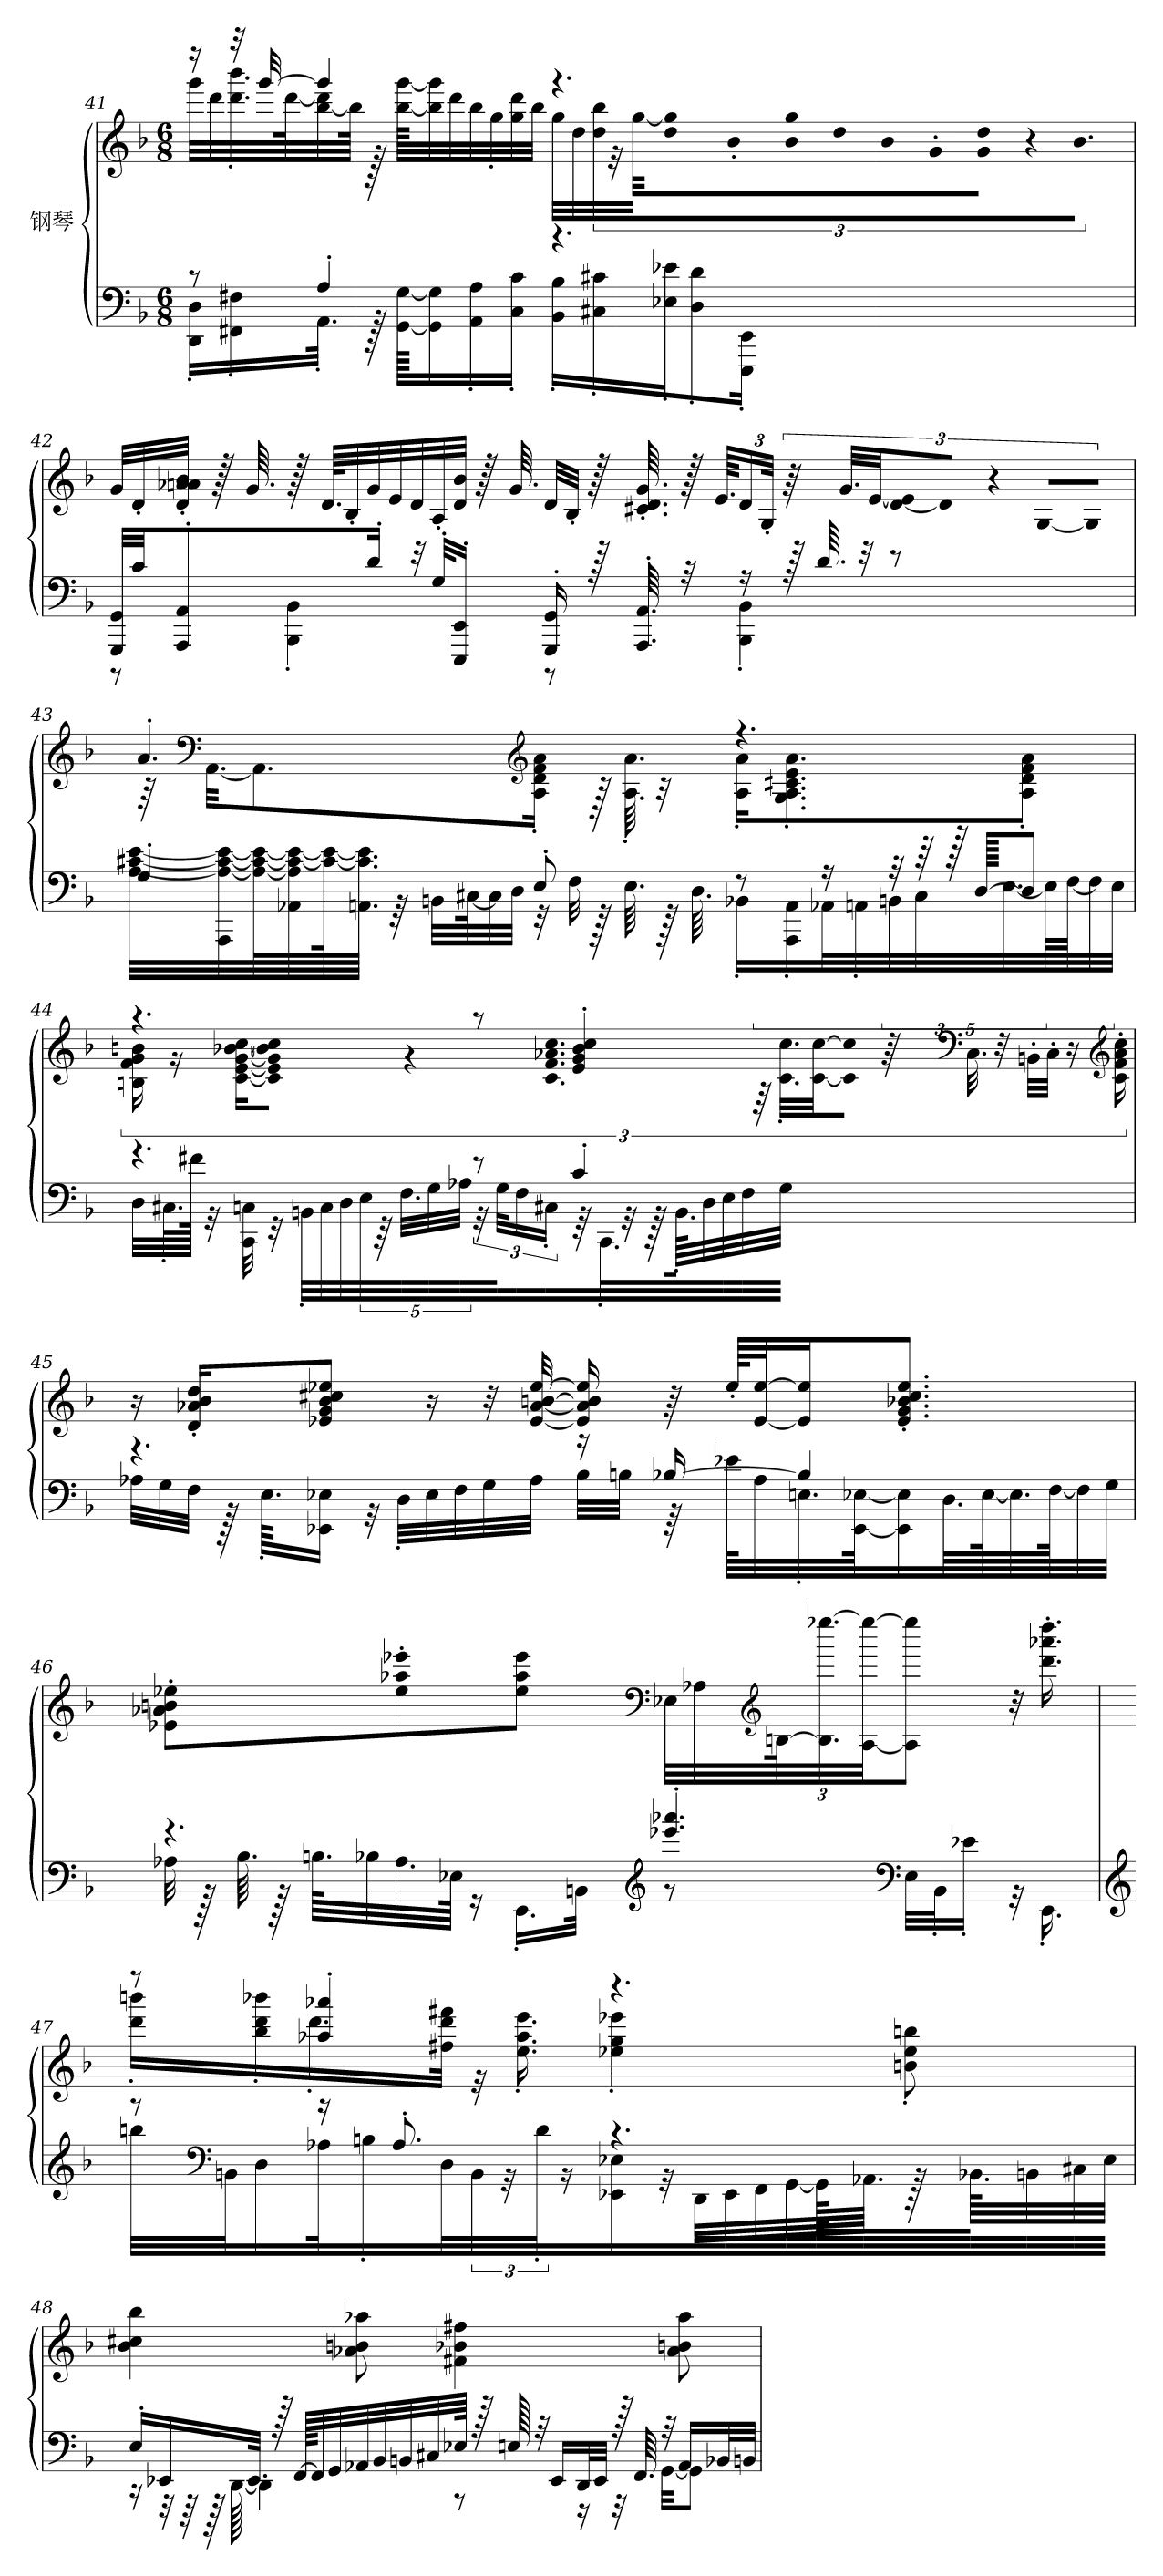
**kern	**kern
*part1	*part1
*staff2	*staff1
*I"钢琴	*
!!LO:LB:g=z
*clefF4	*clefG2
*k[b-]	*k[b-]
*M6/8	*M6/8
=41	=41
*^	*^
8r	16DD\' 16D\'LL	16r	32ggg\LLL
.	.	.	32ddd\
.	16FF#X\' 16F#X\'	32r	32.ddd\' 32.bbb-\'
.	.	[32ggg/	.
.	.	.	[64ddd\K
4A'/	32.AA'\JJk	4ggg/]	[32bb-\ 32ddd\]
.	.	.	64bb-\JJJk]
.	128r	.	128r
.	[128GG\ [128G\KKKLL	.	[128bb-\ [128ggg\KKLLL
.	16GG\] 16G\]	.	32bb-\] 32ggg\]
.	.	.	32ddd\
.	16AA\' 16A\'	.	32bb-\
.	.	.	32gg'\
.	16C\' 16c\'JJ	.	32gg\ 32ddd\
.	.	.	32bb-\JJJ
4.r	16BB-\' 16B-\'LL	4.r	32gg\LLL
.	.	.	32dd\
.	16C#X\' 16c#X\'	.	48dd\ 48bb-\JJJ
.	.	.	48r
.	.	.	[48gg\LLL
.	16E-X\' 16e-X\'J	.	32dd\ 32gg\]
.	.	.	32b-'\
.	8D\' 8d\'	.	32b-\ 32gg\
.	.	.	32dd\
.	.	.	32b-\
.	.	.	32g'\
.	16EEE\' 16EE\'Jk	.	32g\ 32dd\JJJ
.	.	.	128r
.	.	.	64.b-\
*	*	*v	*v
!!LO:LB:g=z
=42	=42	=42
32GGG/ 32GG/LLL	8r	32g/LLL
32c/JJ	.	32d'/
8AAA/' 8AA/'	.	32d/' 32a-X/' 32an/' 32b-/'JJJ
.	.	128r
.	.	64.g/
.	4BBB-\' 4BB-\'	128r
.	.	64.d/KLLL
.	.	32B-'/
16d'/Jk	.	32g/
.	.	32e/
32r	.	32d/
32G'/KLL	.	32A'/
16EEE/' 16EE/'JJ	.	32d/ 32b-/JJJ
.	.	128r
.	.	64.g/
16GGG/' 16GG/'	8r	32d/LLL
.	.	32B-'/JJJ
128r	.	128r
64.AAA/' 64.AA/'	.	64.c#X/' 64.d/' 64.g/'
32r	.	128r
.	.	64.e/KKLL
*	*	*Xbrackettup
16r	4BBB-\' 4BB-\'	24d/
.	.	48G'/JJk
*	*	*brackettup
128r	.	96r
64.d/	.	.
.	.	48.g/LLL
32r	.	.
.	.	[48e/
8r	.	[32d/ 32e/]
.	.	64d/JJJk]
.	.	128r
.	.	[128G/KKKLL
.	.	16G/JJ]
!!LO:LB:g=z
=43	=43	=43
*	*	*^
4G'/	[32A\ [32c#X\ [32e\LLL	4.a'/	64r
*	*	*clefF4	*
.	.	.	[32.AA\KKL
.	32AAA\ 32A\_ 32c#\_ 32e\_	.	.
.	64A\_ 64c#\_ 64e\_L	.	8.AA\]
.	64AA-X\ 64A\] 64c#\_ 64e\_	.	.
.	128c#\_ 128e\_K	.	.
.	64.AAn\ 64.c#\] 64.e\]JJJJ	.	.
.	64r	.	.
.	32BBn\LLL	.	.
.	[64C#X\K	.	.
.	32C#\]	.	.
.	32D\JJJ	.	.
*	*	*clefG2	*
8E'/	32r	.	16A\' 16d\' 16f\' 16a\'Jk
.	32F\	.	.
.	128r	.	128r
.	64.E\	.	64.A\' 64.a\'
.	128r	.	32r
.	64.D\	.	.
8r	16BB-X'\LL	4.r	16A\' 16a\'KL
.	16AAA\' 16AA\'	.	8.G\' 8.A\' 8.c#X\' 8.e\' 8.a\'
16r	32AA-X\L	.	.
.	32AAn'\	.	.
32r	32BBn\	.	.
64r	32C#\	.	.
128r	.	.	.
[128D/KKKKL	.	.	.
8D/J]	[32.E\	.	8A\' 8d\' 8f\' 8a\'J
.	128E\LL]	.	.
.	[128F\JJ	.	.
.	32F\]	.	.
.	32E\JJJ	.	.
!!LO:PB:g=z	!!
=44	=44	=44	=44
4.r	32D\LLL	4.r	24Bn\ 24f\ 24g\ 24bn\
.	64.C#X'\L	.	.
.	.	.	24r
.	128f#X\JJJJk	.	.
.	32r	.	.
.	.	.	[24c\ [24e\ [24g\ [24b-X\ [24cc\KL
.	32CC\ 32Cn\	.	.
.	32r	.	8c\] 8e\] 8g\] 8b-\] 8cc\]J
.	32BBn'\LLL	.	.
.	32C\	.	.
.	32D\	.	.
.	40E\JJJ	.	32r
.	80r	.	.
.	.	.	16.c\ 16.f\ 16.a-X\ 16.cc\
.	40.F\LLL	.	.
.	40G\	.	.
.	40A-X\JJJ	.	.
8r	48r	8r	96r
.	.	.	48.c\' 48.cc\'LLL
.	48G\KLL	.	.
.	24F\	.	[48c\ [48cc\J
.	.	.	16c\] 16cc\]JJ
.	24C#X'\JJ	.	.
4c'/	64r	4e/' 4g/' 4b-/' 4cc/'	80r
*	*	*clefF4	*
.	.	.	40.C\
.	32.CC'\	.	.
.	.	.	40r
.	32r	.	.
.	.	.	40BBn'\LLL
.	128r	.	.
.	.	.	40C'\JJJ
.	64.BB'\KLLL	.	.
.	32D\	.	16r
.	32E\	.	.
*	*	*clefG2	*
.	32F\	.	16c\' 16f\' 16a-\' 16cc\'
.	32G\JJJ	.	.
*	*	*v	*v
!!LO:LB:g=z
=45	=45	=45
4.r	32A-X\LLL	16r
.	32G\	.
.	32F\JJJ	16d/' 16a-X/' 16b-/' 16dd/'KL
.	128r	.
.	64.E'\KKLL	.
.	16EE-X\ 16E-X\JJ	8e-X/ 8g/ 8b-/ 8cc#X/ 8ee-X/J
.	32r	.
.	32D'\LLL	.
.	32E-\	16r
.	32F\	.
.	32G\	32r
.	32A-\JJJ	[32e-/ [32a-/ [32bn/ [32ee-/
16r	32B-\LLL	16e-/] 16a-/] 16b/] 16ee-/]
.	32Bn\JJJ	.
[16B-X/	64r	64r
.	64e-X\KLLL	64ee-'/KLLL
.	32A-\	[32e-/ [32ee-/J
4B-/]	32.En'\	16e-/] 16ee-/]J
.	[64EE-\ [64E-X\JK	.
.	16EE-\] 16E-\]	8.e-/' 8.g/' 8.b-X/' 8.cc#/' 8.ee-/'J
.	64.D\LL	.
.	[128E-\K	.
.	64.E-\]	.
.	[128F\JK	.
.	32F\]	.
.	32G\JJJ	.
!!LO:LB:g=z
=46	=46	=46
4.r	32A-X\	8e-X\' 8a-X\' 8bn\' 8ee-X\'L
.	128r	.
.	64.B-\	.
.	128r	.
.	64.Bn\KLLL	.
.	32B-X\	.
.	32.A-\	8ee-\' 8aa-X\' 8eee-X\'
.	64E-X\JJJk	.
.	16r	.
.	16.EE'\LL	8ee-\ 8aa-\ 8eee-\J
.	32BBn\JJk	.
*clefG2	*	*clefF4
4.eee-X/' 4.aaa-X/'	8r	32E-X\LLL
.	.	32A-X\
*	*	*clefG2
*	*	*Xbrackettup
.	.	[96Bn\K
.	.	48.B\] [48.eeee-X\
.	.	[48A-\ 48eeee-\_JJ
*clefF4	*	*
.	32E-\LLL	8A-\] 8eeee-\]J
.	32BB'\J	.
.	16e-X'\JJ	.
.	32r	32r
.	16.EE'\	16.ddd\' 16.aaa-X\' 16.dddd\'
!!LO:LB:g=z
=47	=47	=47
*clefG2	*	*
*	*	*^
8r	32bbn\LLL	8r	16ddd\' 16bbbn\'LL
*clefF4	*	*	*
.	32BBn\J	.	.
.	16D\	.	16bb-\' 16ddd\' 16bbb-X\'
16r	32A-X\K	4aa-X/' 4aaa-X/'	16.ddd'\
.	16Bn'\	.	.
8.A-'/	.	.	.
.	32D\L	.	32ff#X\ 32ddd\ 32fff#X\JJk
.	48BB\JJJ	.	32r
.	48r	.	.
.	.	.	16.ee\' 16.aa-\' 16.eee\'
.	48d'\	.	.
.	16r	.	.
4.r	16EE-X\ 16E-X\	4.r	4ee-X\' 4gg\' 4eee-X\'
.	32r	.	.
.	32DD\LLL	.	.
.	32EE-\	.	.
.	32FF\	.	.
.	[32GG\	.	.
.	128GG\KL]	.	.
.	64.AA-X\JJJJ	.	.
.	128r	.	8bn\' 8ee-\' 8bbn\'
.	64.BB-X\KLLL	.	.
.	32BBn\	.	.
.	32C#X\	.	.
.	32E-\JJJ	.	.
*	*	*v	*v
!!LO:LB:g=z
=48	=48	=48
16E'/LL	16r	4b-\ 4cc#X\ 4bb-\
16EE-X/	32r	.
.	64r	.
.	128r	.
.	[128DD\	.
32.EE-/JJk	4DD\]	.
128r	.	.
[128FF/KKLLL	.	.
32FF/]	.	.
32GG/	.	.
32AA-X/	.	8a-X\ 8bn\ 8aa-X\
32BB-/	.	.
32BBn/	.	.
32C#X/	.	.
64E-X/JJJk	8r	4f#X\ 4b-X\ 4ff#X\
128r	.	.
128En/	.	.
32r	.	.
16EE-/LL	.	.
32DD/L	16r	.
32EE-/JJJ	.	.
128r	32r	.
64.FF/	.	.
32r	[32GG\KKL	.
16AA-/LL	8GG\J]	8a-\ 8bn\ 8aa-\
32BB-X/L	.	.
32BBn/JJJ	.	.
*v	*v	*
=	=
*-	*-
